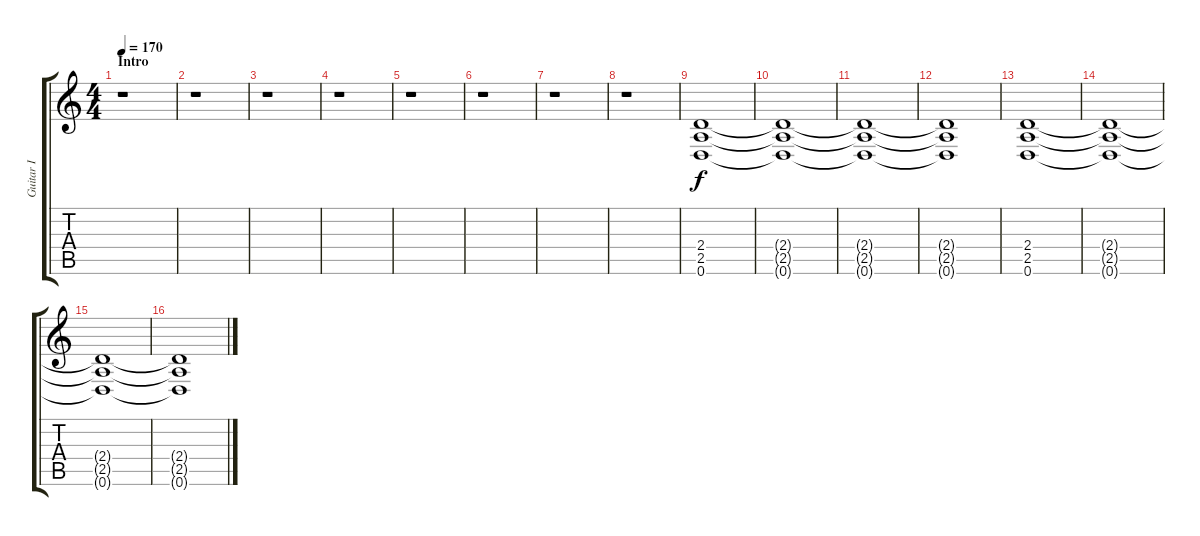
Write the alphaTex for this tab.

\track ("Guitar I" "Guitar I") {instrument distortionguitar}
\staff {score tabs}
\tuning (D4 A3 F3 C3 G2 D2) {hide}
\ts (4 4)
\section ("" "Intro")
\tempo 170
\tempo 120
\tempo 170
\clef g2
\ks c
r.1{dy f instrument distortionguitar} |
r.1 |
r.1 |
r.1 |
r.1 |
r.1 |
r.1 |
r.1 |
(2.4 2.5 0.6).1 |
(2.4{t} 2.5{t} 0.6{t}).1 |
(2.4{t} 2.5{t} 0.6{t}).1 |
(2.4{t} 2.5{t} 0.6{t}).1 |
(2.4 2.5 0.6).1 |
(2.4{t} 2.5{t} 0.6{t}).1 |
(2.4{t} 2.5{t} 0.6{t}).1 |
(2.4{t} 2.5{t} 0.6{t}).1
